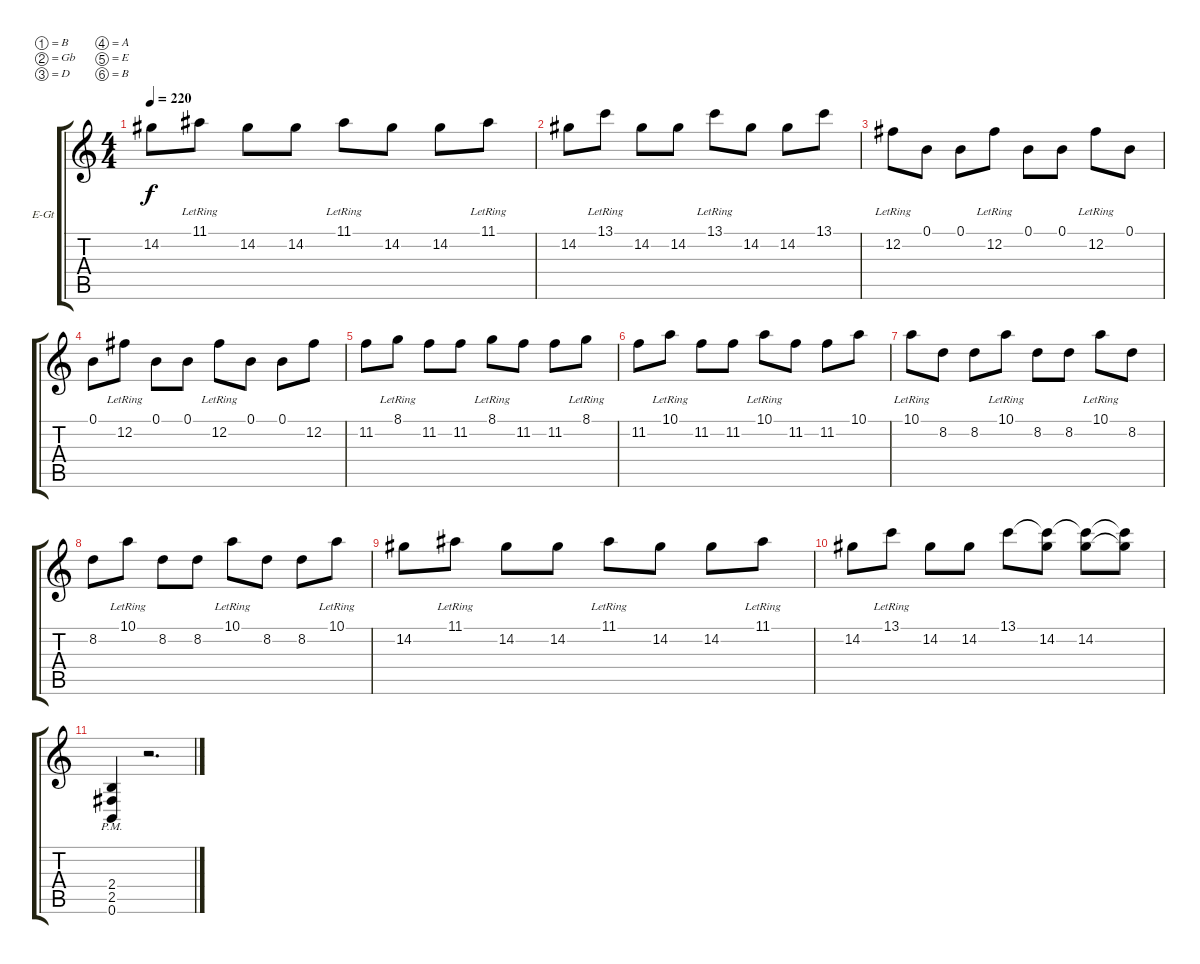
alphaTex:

\bracketExtendMode groupsimilarinstruments
\firstSystemTrackNameOrientation horizontal
\otherSystemsTrackNameOrientation horizontal
\track ("Lead Guitar" "E-Gt") {instrument distortionguitar}
\staff {score tabs}
\tuning (B3 Gb3 D3 A2 E2 B1)
\ts (4 4)
\tempo 220
\clef g2
\scale
0.384321
\ks c
14.2.8{dy f} 11.1{lr}.8 14.2.8 14.2.8 11.1{lr}.8 14.2.8 14.2.8 11.1{lr}.8 |
\scale
0.309751 14.2.8 13.1{lr}.8 14.2.8 14.2.8 13.1{lr}.8 14.2.8 14.2.8 13.1.8 |
\scale
0.31094 12.2{lr}.8 0.1.8 0.1.8 12.2{lr}.8 0.1.8 0.1.8 12.2{lr}.8 0.1.8 |
\scale
0.381958 0.1.8 12.2{lr}.8 0.1.8 0.1.8 12.2{lr}.8 0.1.8 0.1.8 12.2.8 |
\scale
0.307102 11.2.8 8.1{lr}.8 11.2.8 11.2.8 8.1{lr}.8 11.2.8 11.2.8 8.1{lr}.8 |
\scale
0.333333 11.2.8 10.1{lr}.8 11.2.8 11.2.8 10.1{lr}.8 11.2.8 11.2.8 10.1.8 |
\scale
0.333333 10.1{lr}.8 8.2.8 8.2.8 10.1{lr}.8 8.2.8 8.2.8 10.1{lr}.8 8.2.8 |
\scale
0.333333 8.2.8 10.1{lr}.8 8.2.8 8.2.8 10.1{lr}.8 8.2.8 8.2.8 10.1{lr}.8 |
\scale
0.428571 14.2.8 11.1{lr}.8 14.2.8 14.2.8 11.1{lr}.8 14.2.8 14.2.8 11.1{lr}.8 |
\scale
0.377399 14.2.8 13.1{lr}.8 14.2.8 14.2.8 13.1.8 (14.2 13.1{t}).8 (14.2 13.1{t}).8 (13.1{t} 14.2{t}).8 |
\scale
0.19403 (2.4{pm} 2.5{pm} 0.6{pm}).4 r.2{d}
